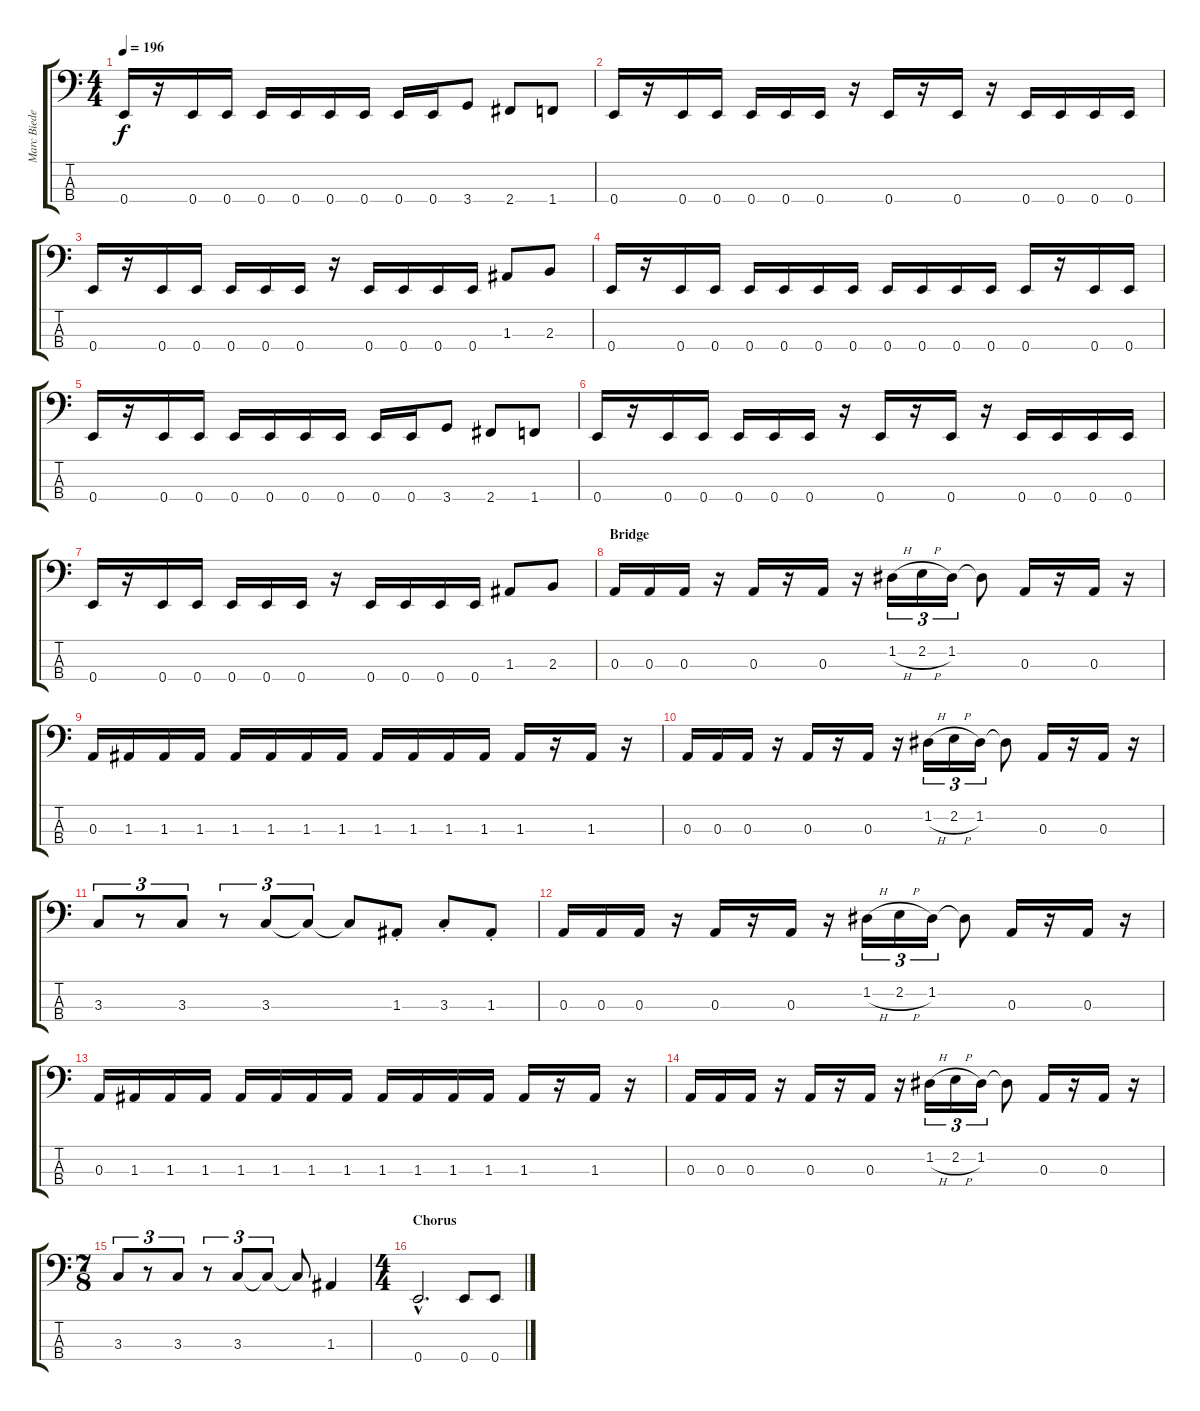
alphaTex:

\track ("Marc Biedermann" "Marc Biede") {instrument electricbasspick}
\staff {score tabs}
\tuning (G2 D2 A1 E1) {hide}
\ts (4 4)
\tempo 196
\clef f4
\ks c
0.4.16{dy f} r.16 0.4.16 0.4.16 0.4.16 0.4.16 0.4.16 0.4.16 0.4.16 0.4.16 3.4.8 2.4.8 1.4.8 |
0.4.16 r.16 0.4.16 0.4.16 0.4.16 0.4.16 0.4.16 r.16 0.4.16 r.16 0.4.16 r.16 0.4.16 0.4.16 0.4.16 0.4.16 |
0.4.16 r.16 0.4.16 0.4.16 0.4.16 0.4.16 0.4.16 r.16 0.4.16 0.4.16 0.4.16 0.4.16 1.3.8 2.3.8 |
0.4.16 r.16 0.4.16 0.4.16 0.4.16 0.4.16 0.4.16 0.4.16 0.4.16 0.4.16 0.4.16 0.4.16 0.4.16 r.16 0.4.16 0.4.16 |
0.4.16 r.16 0.4.16 0.4.16 0.4.16 0.4.16 0.4.16 0.4.16 0.4.16 0.4.16 3.4.8 2.4.8 1.4.8 |
0.4.16 r.16 0.4.16 0.4.16 0.4.16 0.4.16 0.4.16 r.16 0.4.16 r.16 0.4.16 r.16 0.4.16 0.4.16 0.4.16 0.4.16 |
0.4.16 r.16 0.4.16 0.4.16 0.4.16 0.4.16 0.4.16 r.16 0.4.16 0.4.16 0.4.16 0.4.16 1.3.8 2.3.8 |
\section ("" "Bridge")
0.3.16 0.3.16 0.3.16 r.16 0.3.16 r.16 0.3.16 r.16 1.2{h}.16{tu (3 2)} 2.2{h}.16{tu (3 2)} 1.2.16{tu (3 2)} 1.2{t}.8 0.3.16 r.16 0.3.16 r.16 |
0.3.16 1.3.16 1.3.16 1.3.16 1.3.16 1.3.16 1.3.16 1.3.16 1.3.16 1.3.16 1.3.16 1.3.16 1.3.16 r.16 1.3.16 r.16 |
0.3.16 0.3.16 0.3.16 r.16 0.3.16 r.16 0.3.16 r.16 1.2{h}.16{tu (3 2)} 2.2{h}.16{tu (3 2)} 1.2.16{tu (3 2)} 1.2{t}.8 0.3.16 r.16 0.3.16 r.16 |
3.3.8{tu (3 2)} r.8{tu (3 2)} 3.3.8{tu (3 2)} r.8{tu (3 2)} 3.3.8{tu (3 2)} 3.3{t}.8{tu (3 2)} 3.3{t}.8 1.3{st}.8 3.3{st}.8 1.3{st}.8 |
0.3.16 0.3.16 0.3.16 r.16 0.3.16 r.16 0.3.16 r.16 1.2{h}.16{tu (3 2)} 2.2{h}.16{tu (3 2)} 1.2.16{tu (3 2)} 1.2{t}.8 0.3.16 r.16 0.3.16 r.16 |
0.3.16 1.3.16 1.3.16 1.3.16 1.3.16 1.3.16 1.3.16 1.3.16 1.3.16 1.3.16 1.3.16 1.3.16 1.3.16 r.16 1.3.16 r.16 |
0.3.16 0.3.16 0.3.16 r.16 0.3.16 r.16 0.3.16 r.16 1.2{h}.16{tu (3 2)} 2.2{h}.16{tu (3 2)} 1.2.16{tu (3 2)} 1.2{t}.8 0.3.16 r.16 0.3.16 r.16 |
\ts (7 8)
3.3.8{tu (3 2)} r.8{tu (3 2)} 3.3.8{tu (3 2)} r.8{tu (3 2)} 3.3.8{tu (3 2)} 3.3{t}.8{tu (3 2)} 3.3{t}.8 1.3.4 |
\ts (4 4)
\section ("" "Chorus")
0.4{hac}.2{d} 0.4.8 0.4.8
